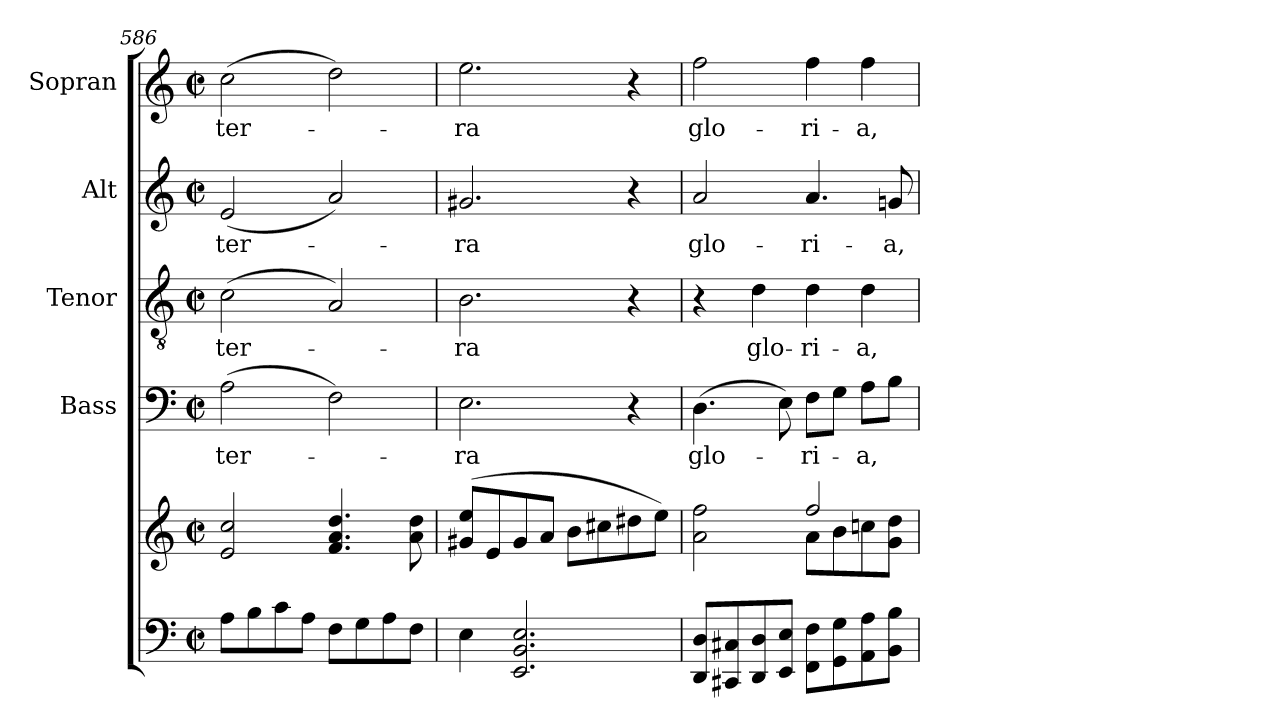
**kern	**kern	**kern	**text	**kern	**text	**kern	**text	**kern	**text
*part5	*part5	*part4	*part4	*part3	*part3	*part2	*part2	*part1	*part1
*staff6	*staff5	*staff4	*staff4	*staff3	*staff3	*staff2	*staff2	*staff1	*staff1
*	*	*I"Bass	*	*I"Tenor	*	*I"Alt	*	*I"Sopran	*
*	*	*I'B.	*	*I'T.	*	*I'A.	*	*I'S.	*
*clefF4	*clefG2	*clefF4	*	*clefGv2	*	*clefG2	*	*clefG2	*
*k[]	*k[]	*k[]	*	*k[]	*	*k[]	*	*k[]	*
*C:	*C:	*C:	*	*C:	*	*C:	*	*C:	*
*M2/2	*M2/2	*M2/2	*	*M2/2	*	*M2/2	*	*M2/2	*
*met(c|)	*met(c|)	*met(c|)	*	*met(c|)	*	*met(c|)	*	*met(c|)	*
=586	=586	=586	=586	=586	=586	=586	=586	=586	=586
!	!	!	!LO:LY:b	!	!LO:LY:b	!	!LO:LY:b	!	!LO:LY:b
8A\L	2e/ 2cc/	(>2A\	ter-	(>2c\	ter-	(<2e/	ter-	(>2cc\	ter-
8B\	.	.	.	.	.	.	.	.	.
8c\	.	.	.	.	.	.	.	.	.
8A\J	.	.	.	.	.	.	.	.	.
8F\L	4.f/ 4.a/ 4.dd/	2F\)	.	2A/)	.	2a/)	.	2dd\)	.
8G\	.	.	.	.	.	.	.	.	.
8A\	.	.	.	.	.	.	.	.	.
8F\J	8a\ 8dd\	.	.	.	.	.	.	.	.
!!LO:PB:g=z
=587	=587	=587	=587	=587	=587	=587	=587	=587	=587
!	!	!	!LO:LY:b	!	!LO:LY:b	!	!LO:LY:b	!	!LO:LY:b
4E\	(>8g#X/ 8ee/L	2.E\	-ra	2.B\	-ra	2.g#X/	-ra	2.ee\	-ra
.	8e/	.	.	.	.	.	.	.	.
2.EE/ 2.BB/ 2.E/	8g#/	.	.	.	.	.	.	.	.
.	8a/J	.	.	.	.	.	.	.	.
.	8b\L	.	.	.	.	.	.	.	.
.	8cc#X\	.	.	.	.	.	.	.	.
.	8dd#X\	4r	.	4r	.	4r	.	4r	.
.	8ee\J)	.	.	.	.	.	.	.	.
=588	=588	=588	=588	=588	=588	=588	=588	=588	=588
*	*^	*	*	*	*	*	*	*	*
!	!	!	!	!LO:LY:b	!	!	!	!LO:LY:b	!	!LO:LY:b
8DD/ 8D/L	2a\ 2ff\	2ryy	(>4.D\	glo-	4r	.	2a/	glo-	2ff\	glo-
8CC#X/ 8C#X/	.	.	.	.	.	.	.	.	.	.
!	!	!	!	!	!	!LO:LY:b	!	!	!	!
8DD/ 8D/	.	.	.	.	4d\	glo-	.	.	.	.
8EE/ 8E/J	.	.	8E\)	.	.	.	.	.	.	.
!	!	!	!	!LO:LY:b	!	!LO:LY:b	!	!LO:LY:b	!	!LO:LY:b
8FF\ 8F\L	2ff/	8a\L	8F\L	-ri-	4d\	-ri-	4.a/	-ri-	4ff\	-ri-
8GG\ 8G\	.	8b\	8G\J	.	.	.	.	.	.	.
!	!	!	!	!LO:LY:b	!	!LO:LY:b	!	!	!	!LO:LY:b
8AA\ 8A\	.	8ccn\	8A\L	-a,	4d\	-a,	.	.	4ff\	-a,
!	!	!	!	!	!	!	!	!LO:LY:b	!	!
8BB\ 8B\J	.	8g\ 8dd\J	8B\J	.	.	.	8gn/	-a,	.	.
*	*v	*v	*	*	*	*	*	*	*	*
=	=	=	=	=	=	=	=	=	=
*-	*-	*-	*-	*-	*-	*-	*-	*-	*-
